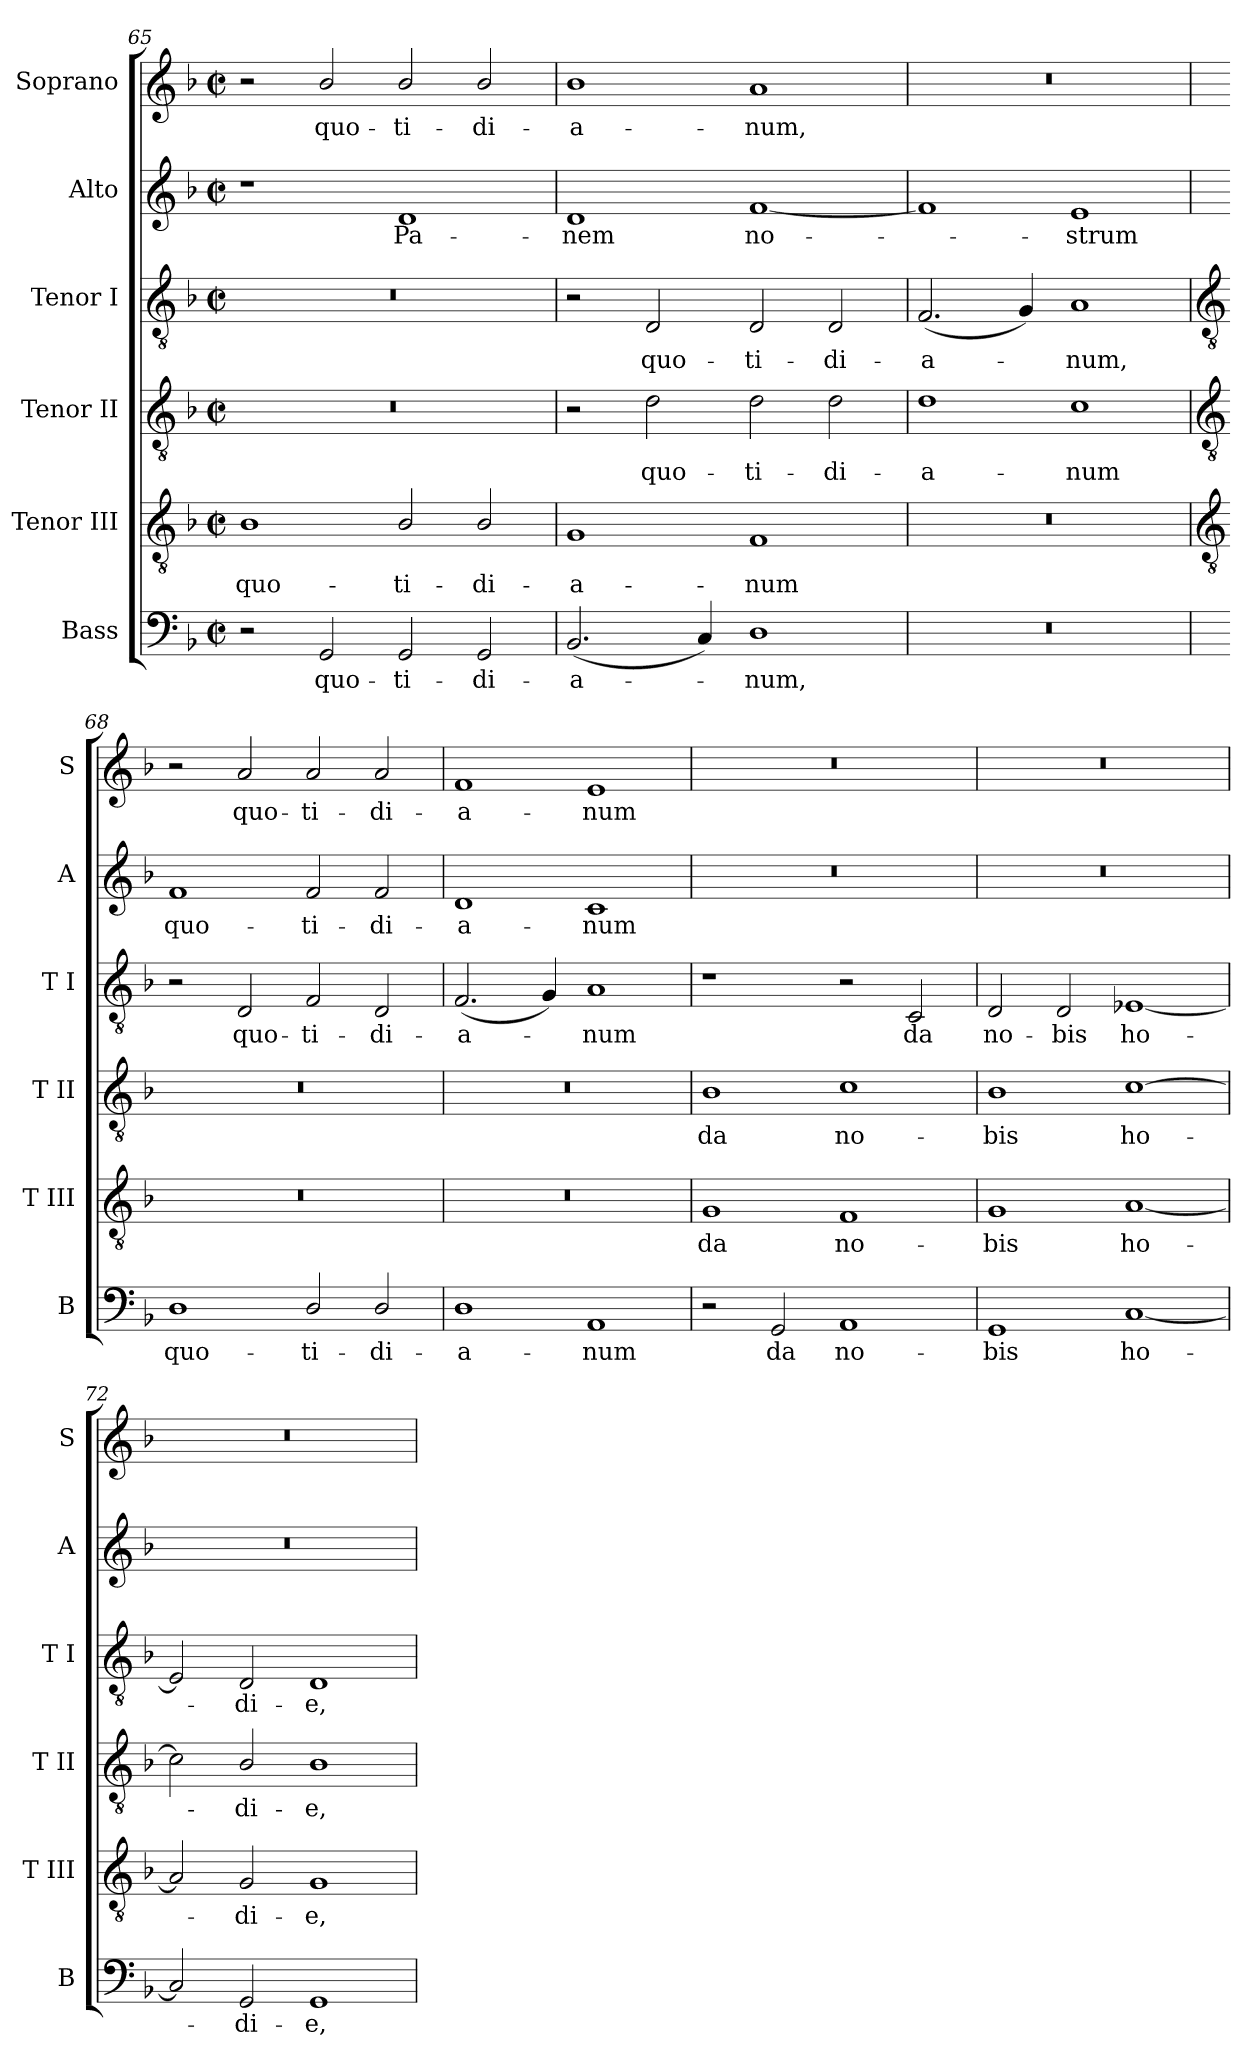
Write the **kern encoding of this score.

**kern	**text	**kern	**text	**kern	**text	**kern	**text	**kern	**text	**kern	**text
*part6	*part6	*part5	*part5	*part4	*part4	*part3	*part3	*part2	*part2	*part1	*part1
*staff6	*staff6	*staff5	*staff5	*staff4	*staff4	*staff3	*staff3	*staff2	*staff2	*staff1	*staff1
*I"Bass	*	*I"Tenor III	*	*I"Tenor II	*	*I"Tenor I	*	*I"Alto	*	*I"Soprano	*
*I'B	*	*I'T III	*	*I'T II	*	*I'T I	*	*I'A	*	*I'S	*
*clefF4	*	*clefGv2	*	*clefGv2	*	*clefGv2	*	*clefG2	*	*clefG2	*
*k[b-]	*	*k[b-]	*	*k[b-]	*	*k[b-]	*	*k[b-]	*	*k[b-]	*
*F:	*	*F:	*	*F:	*	*F:	*	*F:	*	*F:	*
*M4/2	*	*M4/2	*	*M4/2	*	*M4/2	*	*M4/2	*	*M4/2	*
*met(c|)	*	*met(c|)	*	*met(c|)	*	*met(c|)	*	*met(c|)	*	*met(c|)	*
=65	=65	=65	=65	=65	=65	=65	=65	=65	=65	=65	=65
!	!	!	!LO:LY:b	!	!	!	!	!	!	!	!
2r	.	1B-	quo-	0r	.	0r	.	1r	.	2r	.
!	!LO:LY:b	!	!	!	!	!	!	!	!	!	!LO:LY:b
2GG	quo-	.	.	.	.	.	.	.	.	2b-/	quo-
!	!LO:LY:b	!	!LO:LY:b	!	!	!	!	!	!LO:LY:b	!	!LO:LY:b
2GG	-ti-	2B-/	-ti-	.	.	.	.	1d	Pa-	2b-/	-ti-
!	!LO:LY:b	!	!LO:LY:b	!	!	!	!	!	!	!	!LO:LY:b
2GG	-di-	2B-/	-di-	.	.	.	.	.	.	2b-/	-di-
=66	=66	=66	=66	=66	=66	=66	=66	=66	=66	=66	=66
!	!LO:LY:b	!	!LO:LY:b	!	!	!	!	!	!LO:LY:b	!	!LO:LY:b
(<2.BB-	-a-	1G	-a-	2r	.	2r	.	1d	-nem	1b-	-a-
!	!	!	!	!	!LO:LY:b	!	!LO:LY:b	!	!	!	!
.	.	.	.	2d	quo-	2D	quo-	.	.	.	.
4C)	.	.	.	.	.	.	.	.	.	.	.
!	!LO:LY:b	!	!LO:LY:b	!	!LO:LY:b	!	!LO:LY:b	!	!LO:LY:b	!	!LO:LY:b
1D	num,	1F	-num	2d	-ti-	2D	-ti-	[1f	no-	1a	-num,
!	!	!	!	!	!LO:LY:b	!	!LO:LY:b	!	!	!	!
.	.	.	.	2d	-di-	2D	-di-	.	.	.	.
=67	=67	=67	=67	=67	=67	=67	=67	=67	=67	=67	=67
!	!	!	!	!	!LO:LY:b	!	!LO:LY:b	!	!	!	!
0r	.	0r	.	1d	-a-	(<2.F	-a-	1f]	.	0r	.
.	.	.	.	.	.	4G)	.	.	.	.	.
!	!	!	!	!	!LO:LY:b	!	!LO:LY:b	!	!LO:LY:b	!	!
.	.	.	.	1c	-num	1A	num,	1e	strum	.	.
!!LO:LB:g=z
=68	=68	=68	=68	=68	=68	=68	=68	=68	=68	=68	=68
*	*	*clefGv2	*	*clefGv2	*	*clefGv2	*	*	*	*	*
!	!LO:LY:b	!	!	!	!	!	!	!	!LO:LY:b	!	!
1D	quo-	0r	.	0r	.	2r	.	1f	quo-	2r	.
!	!	!	!	!	!	!	!LO:LY:b	!	!	!	!LO:LY:b
.	.	.	.	.	.	2D	quo-	.	.	2a	quo-
!	!LO:LY:b	!	!	!	!	!	!LO:LY:b	!	!LO:LY:b	!	!LO:LY:b
2D/	-ti-	.	.	.	.	2F	-ti-	2f	-ti-	2a	-ti-
!	!LO:LY:b	!	!	!	!	!	!LO:LY:b	!	!LO:LY:b	!	!LO:LY:b
2D/	-di-	.	.	.	.	2D	-di-	2f	-di-	2a	-di-
=69	=69	=69	=69	=69	=69	=69	=69	=69	=69	=69	=69
!	!LO:LY:b	!	!	!	!	!	!LO:LY:b	!	!LO:LY:b	!	!LO:LY:b
1D	-a-	0r	.	0r	.	(<2.F	-a-	1d	-a-	1f	-a-
.	.	.	.	.	.	4G)	.	.	.	.	.
!	!LO:LY:b	!	!	!	!	!	!LO:LY:b	!	!LO:LY:b	!	!LO:LY:b
1AA	-num	.	.	.	.	1A	num	1c	-num	1e	-num
=70	=70	=70	=70	=70	=70	=70	=70	=70	=70	=70	=70
!	!	!	!LO:LY:b	!	!LO:LY:b	!	!	!	!	!	!
2r	.	1G	da	1B-	da	1r	.	0r	.	0r	.
!	!LO:LY:b	!	!	!	!	!	!	!	!	!	!
2GG	da	.	.	.	.	.	.	.	.	.	.
!	!LO:LY:b	!	!LO:LY:b	!	!LO:LY:b	!	!	!	!	!	!
1AA	no-	1F	no-	1c	no-	2r	.	.	.	.	.
!	!	!	!	!	!	!	!LO:LY:b	!	!	!	!
.	.	.	.	.	.	2C	da	.	.	.	.
=71	=71	=71	=71	=71	=71	=71	=71	=71	=71	=71	=71
!	!LO:LY:b	!	!LO:LY:b	!	!LO:LY:b	!	!LO:LY:b	!	!	!	!
1GG	-bis	1G	-bis	1B-	-bis	2D	no-	0r	.	0r	.
!	!	!	!	!	!	!	!LO:LY:b	!	!	!	!
.	.	.	.	.	.	2D	-bis	.	.	.	.
!	!LO:LY:b	!	!LO:LY:b	!	!LO:LY:b	!	!LO:LY:b	!	!	!	!
[1C	ho-	[1A	ho-	[1c	ho-	[1E-X	ho-	.	.	.	.
=72	=72	=72	=72	=72	=72	=72	=72	=72	=72	=72	=72
2C]	.	2A]	.	2c]	.	2E-]	.	0r	.	0r	.
!	!LO:LY:b	!	!LO:LY:b	!	!LO:LY:b	!	!LO:LY:b	!	!	!	!
2GG	di-	2G	di-	2B-/	di-	2D	di-	.	.	.	.
!	!LO:LY:b	!	!LO:LY:b	!	!LO:LY:b	!	!LO:LY:b	!	!	!	!
1GG	-e,	1G	-e,	1B-/	-e,	1D	-e,	.	.	.	.
=	=	=	=	=	=	=	=	=	=	=	=
*-	*-	*-	*-	*-	*-	*-	*-	*-	*-	*-	*-
